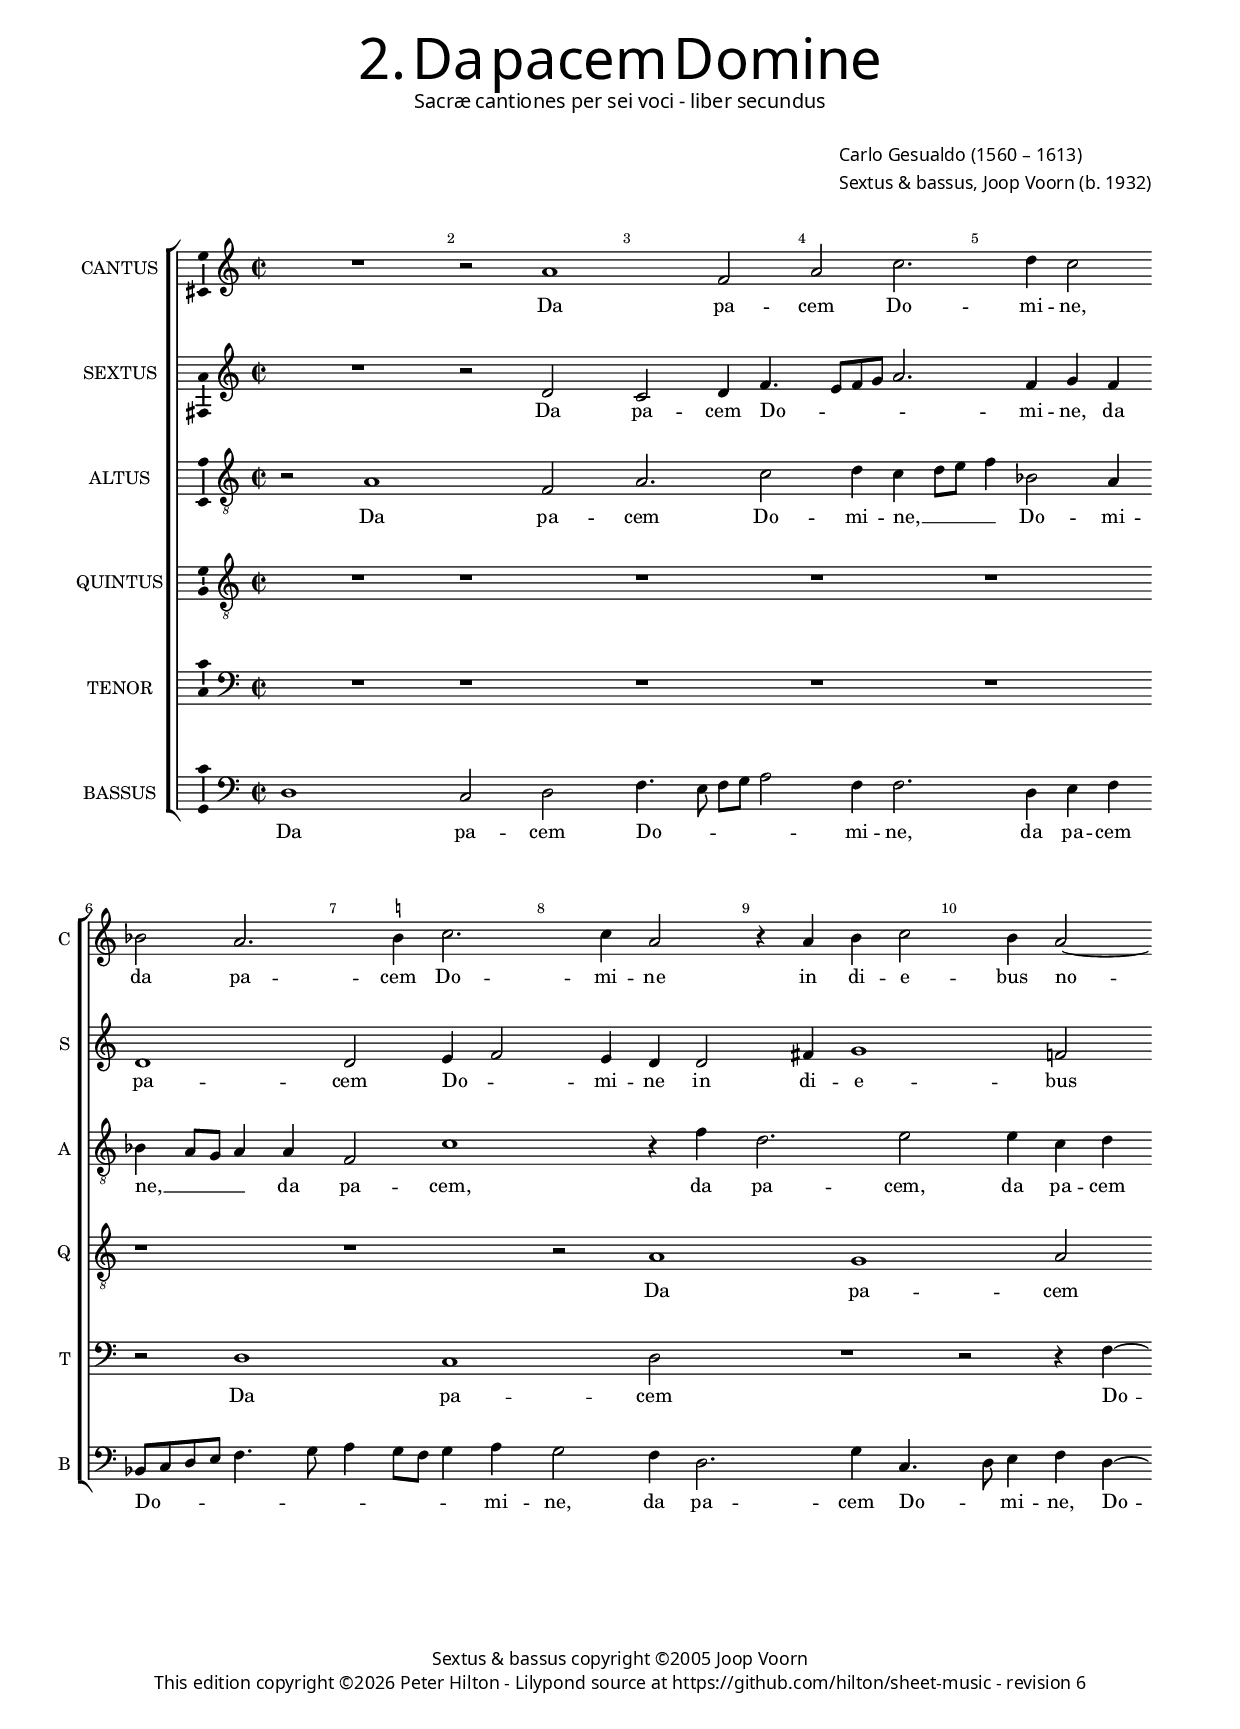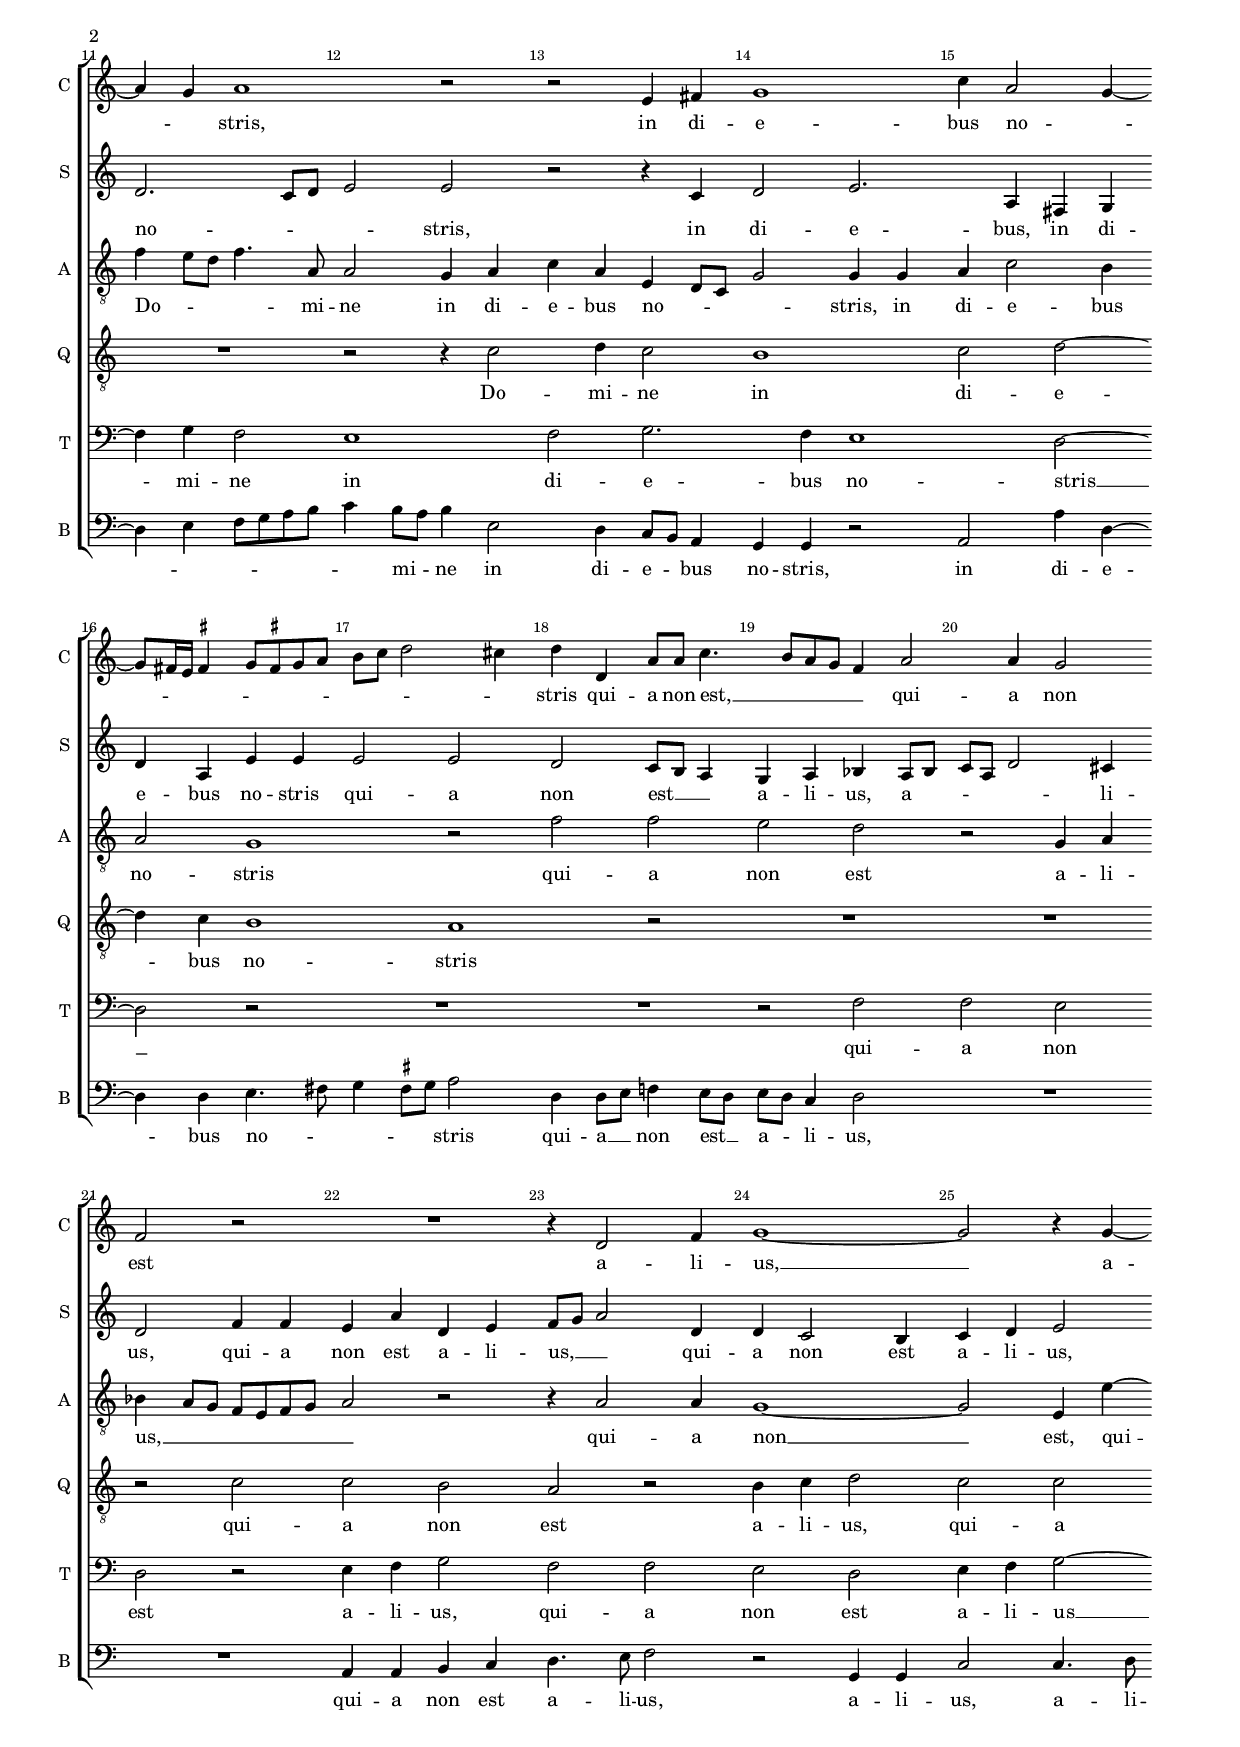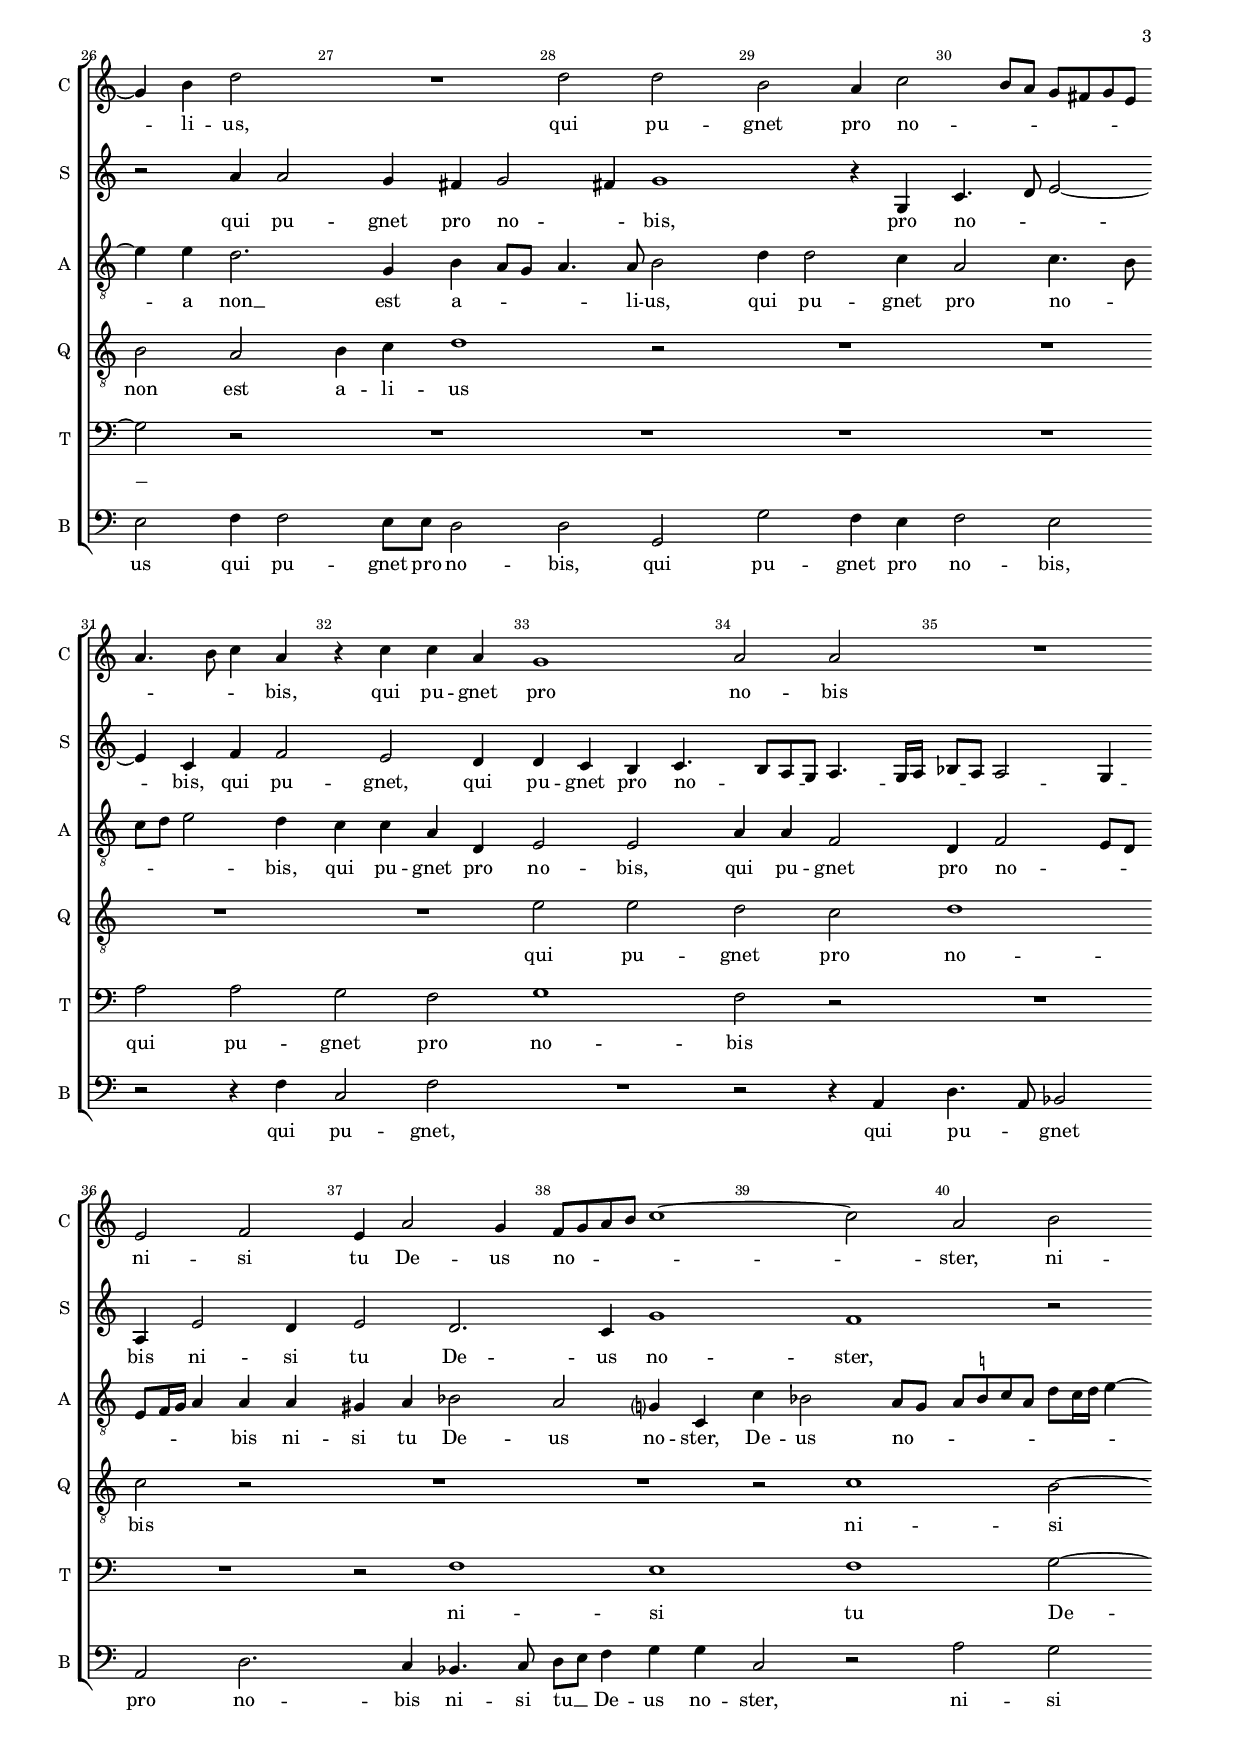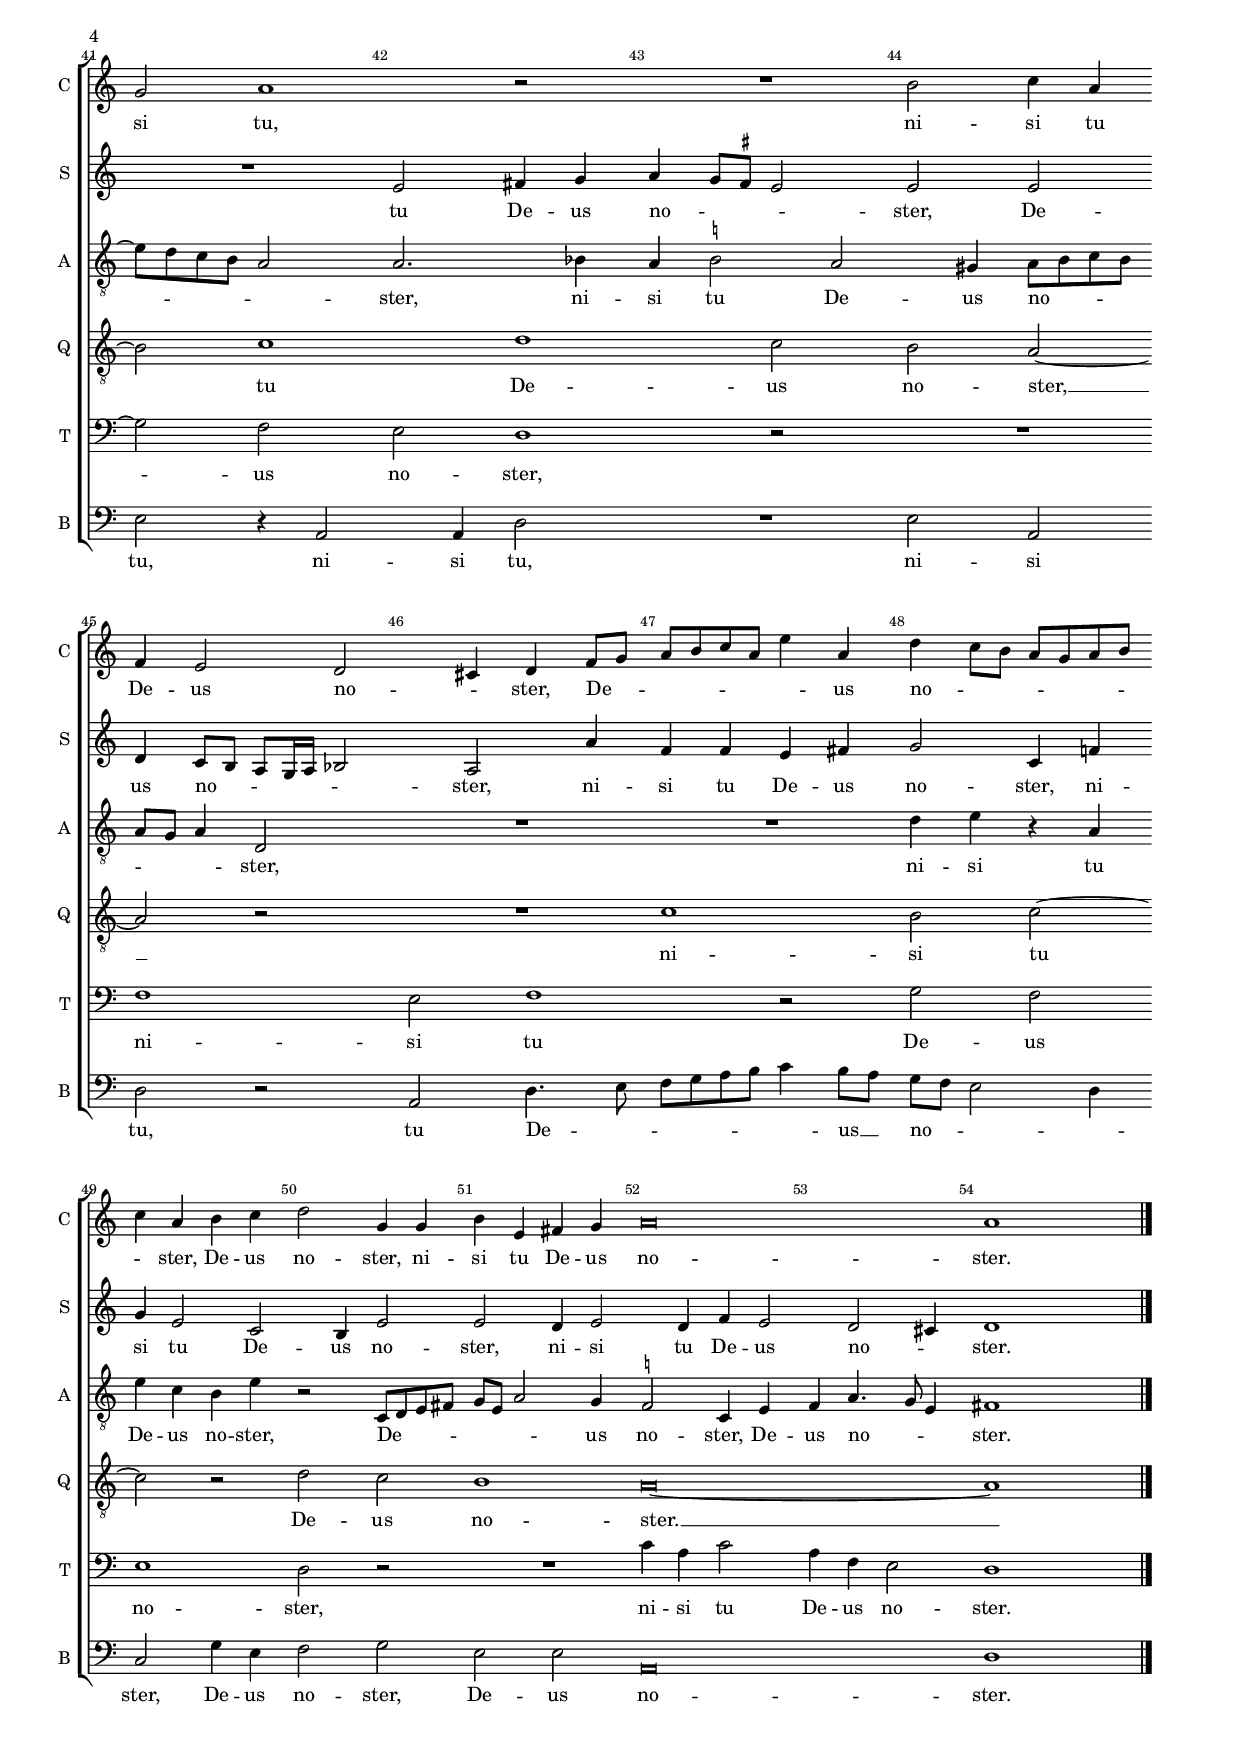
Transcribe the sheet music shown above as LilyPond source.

% Copyright ©2013 Peter Hilton - https://github.com/hilton

\version "2.16.2"
revision = "6"
\pointAndClickOff

#(set-global-staff-size 15.5)

\paper {
#(define fonts (make-pango-font-tree "Century Schoolbook L" "Source Sans Pro" "Luxi Mono" (/ 15.5 20)))
	two-sided = ##t
	inner-margin = 15\mm
	outer-margin = 15\mm
	annotate-spacing = ##f
	top-markup-spacing = #'( (basic-distance . 4) )
	markup-system-spacing = #'( (padding . 5) )
	system-system-spacing = #'( (basic-distance . 15) (stretchability . 100) )
	ragged-last-bottom = ##t
} 

year = #(strftime "©%Y" (localtime (current-time)))

\header {
	title = \markup \medium \fontsize #6 \override #'(font-name . "Source Sans Pro Light") {
		2. Da pacem Domine
	}
	subtitle = \markup \medium \sans {
		Sacræ cantiones per sei voci - liber secundus
	}
	composer = \markup \sans {
		\vspace #2
		\column {
			\line { \with-url #"http://en.wikipedia.org/wiki/Carlo_Gesualdo" "Carlo Gesualdo" (1560 – 1613) }
			\line { Sextus & bassus, \with-url #"http://en.wikipedia.org/wiki/Joop_Voorn" "Joop Voorn" (b. 1932) }
		}
	}
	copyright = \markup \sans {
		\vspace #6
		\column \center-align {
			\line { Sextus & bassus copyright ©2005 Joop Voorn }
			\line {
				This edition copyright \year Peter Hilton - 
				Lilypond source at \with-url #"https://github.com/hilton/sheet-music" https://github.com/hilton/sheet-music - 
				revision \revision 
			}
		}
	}
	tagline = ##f
}

\layout {
  	ragged-right = ##f
  	ragged-last = ##f
	\context {
		\Score
		\override BarNumber #'self-alignment-X = #CENTER
		\override BarNumber #'break-visibility = #'#(#f #t #t)
		\override BarLine #'transparent = ##t
		\remove "Metronome_mark_engraver"
		\override VerticalAxisGroup #'staff-staff-spacing = #'((basic-distance . 10) (stretchability . 100))
	}
	\context { 
		\StaffGroup
		\remove "Span_bar_engraver"	
	}
	\context { 
		\Voice 
		\override NoteHead #'style = #'baroque
		\consists "Ambitus_engraver"
	}
}


global= { 
	\key c \major
	\tempo 2 = 45
	\time 2/2
	\set Staff.midiInstrument = "choir aahs"
	\accidentalStyle "forget"
}

showBarLine = { \once \override Score.BarLine #'transparent = ##f }
ficta = { \once \set suggestAccidentals = ##t }



cantus = \new Voice {
	\transpose c c \relative c'' {	
		R1 r2 a1 f2 a c2. d4 c2
		bes a2. \ficta b!4 c2. c4 a2 r4 a b c2 b4 a2~
		
		a4 g a1 r2 r e4 fis g1 c4 a2 g4~
		g8 fis16 e \ficta fis!4 g8 \ficta fis! g a b c d2 cis4 d4 d, a'8 a c4. b8 a g f4 a2 a4 g2
		f r R1 r4 d2 f4 g1 ~ g2 r4 g~
		
		g b d2 R1 d2 d b a4 c2 b8 a g fis g e \break
		a4. b8 c4 a r c c a g1 a2 a R1
		e2 f e4 a2 g4 f8 g a b c1 ~ c2 a2 b
		
		g a1 r2 R1 b2 c4 a \break
		f e2 d cis4 d f8 g a b c a e'4 a, d c8 b a g a b \break
		c4 a b c d2 g,4 g b e, fis g a\breve a1 \showBarLine \bar "|."
	}
	\addlyrics {
		Da pa -- cem Do -- mi -- ne,
		da pa -- cem Do -- mi -- ne in di -- e -- bus no --
		
		_ stris, in di -- e -- bus no -- _
		_ _ _ _ _ _ _ _ _ _ _ stris qui -- a non est, __ _ _ _ _ qui -- a non
		est a -- li -- us, __ a --
		
		li -- us, qui pu -- gnet pro no -- _ _ _ _ _ _
		_ _ _ bis, qui pu -- gnet pro no -- bis
		ni -- si tu De -- us no -- _ _ _ _ ster, ni -- 
		
		si tu, ni -- si tu
		De -- us no -- _ ster, De -- _ _ _ _ _ _ us no -- _ _ _ _ _ _
		_ ster, De -- us no -- ster, ni -- si tu De -- us no -- ster.
	}
}

sextus = \new Voice {
	\transpose c c \relative c' {
		R1 r2 d c2 d4 f4. e8 f g a2. f4 g f
		d1 d2 e4 f2 e4 d d2 fis4 g1 f!2
		
		d2. c8 d e2 e r r4 c4 d2 e2. a,4 fis g
		d' a e' e e2 e d c8 b a4 g a bes a8 \ficta b c a d2 cis4
		d2 f4 f e a d, e f8 g a2 d,4 d c2 b4 c d e2
		
		r2 a4 a2 g4 fis g2 fis4 g1 r4 g, c4. d8 e2~
		e4 c f f2 e d4 d c b c4. b8 a g a4. g16 a bes8 a a2 g4
		a e'2 d4 e2 d2. c4 g'1 f r2
		
		R1 e2 fis4 g a g8 \ficta fis e2 e e
		d4 c8 b a g16 a bes2 a a'4 f f e fis g2 c,4 f!
		g e2 c b4 e2 e d4 e2 d4 f e2 d cis4 d1
	}
	\addlyrics {
		Da pa -- cem Do -- _ _ _ _ mi -- ne, da
		pa -- cem Do -- _ mi -- ne in di -- e -- bus
		
		no -- _ _ _ stris, in di -- e -- bus, in di -- 
		e -- bus no -- stris qui -- a non est __ _ _ a -- li -- us, a -- _ _ _ _ li -- 
		us, qui -- a non est a -- li -- us, __ _ _ qui -- a non est a -- li -- us,
		
		qui pu -- gnet pro no -- _ bis, pro no -- _ _ 
		bis, qui pu -- gnet, qui pu -- gnet pro no -- _ _ _ _ _ _ _ _ _ _
		bis ni -- si tu De -- us no -- ster,
		
		tu De -- us no -- _ _ _ ster, De -- 
		us no -- _ _ _ _ _ ster, ni -- si tu De -- us no -- ster, ni -- 
		si tu De -- us no -- ster, ni -- si tu De -- us no -- _ ster.
	}
}

altus = {
	\new Voice = "altus" {
		\transpose c c \relative c' {
			\clef "treble_8"
			r2 a1 f2 a2. c2 d4 c d8 e f4 bes,2 a4
			bes a8 g a4 a f2 c'1 r4 f d2. e2 e4 c d
			
			f4 e8 d f4. a,8 a2 g4 a c a e d8 c g'2 g4 g a c2 b4
			a2 g1 r2 f' f e d r g,4 a
			bes a8 g f e f g a2 r r4 a2 a4 g1 ~ g2 e4 e'~
			
			e4 e d2. g,4 b a8 g a4. a8 b2 d4 d2 c4 a2 c4. b8
			c d e2 d4 c c a d, e2 e a4 a f2 d4 f2 e8 d
			e f16 g a4 a a gis a bes2 a g?4 c, c' bes2 a8 g a \ficta b! c a d c16 d e4~
			
			e8 d c b a2 a2. bes4 a \ficta b?2 a gis4 a8 b c b
			a g a4 d,2 R1 R1 d'4 e r a,
			e' c b e r2 c,8 d e fis g e a2 g4 \ficta f!2 c4 e f a4. g8 e4 fis1
		}
	}
	\addlyrics {
		Da pa -- cem Do -- mi -- ne, __ _ _ _ Do -- mi --
		ne, __ _ _ _ da pa -- cem, da pa -- cem, da pa -- cem
		
		Do -- _ _ _ mi -- ne in di -- e -- bus no -- _ _ _ stris, in di -- e -- bus
		no -- stris qui -- a non est a --  li -- 
		us, __ _ _ _ _ _ _ _ qui -- a non __ est, qui -- 

		a non __ est a -- _ _ _ li -- us, qui pu -- gnet pro no -- _
		_ _ _ bis, qui pu -- gnet pro no -- bis, qui pu -- gnet pro no -- _ _
		_ _ _ _ bis ni -- si tu De -- us no -- ster, De -- us no -- _ _ _ _ _ _ _ _ _
		
		_ _ _ _ ster, ni -- si tu De -- us no -- _ _ _
		_ _ _ ster, ni -- si tu
		De -- us no -- ster, De -- _ _ _ _ _ _ us no -- ster, De -- us no -- _ _ ster.
	}
}

quintus = {
	\new Voice = "quintus" {
		\transpose c c \relative c' {
			\clef "treble_8"
			R1 r r r r
			r r r2 a1 g a2
			
			R1 r2 r4 c2 d4 c2 b1 c2 d~
			d4 c b1 a r2 R1 R
			r2 c c b a r b4 c d2 c c
			
			b2 a b4 c d1 r2 R1 R
			R R e2 e d c d1
			c2 r R1 R r2 c1 b2~

			b2 c1 d c2 b a~
			a r R1 c b2 c~
			c r d c b1 a\breve ~ a1
		}
	}
	\addlyrics {
		Da pa -- cem
		
		Do -- mi -- ne in di -- e -- 
		bus no -- stris
		qui -- a non est a -- li -- us, qui -- a
		
		non est a -- li -- us
		qui pu -- gnet pro no -- 
		bis ni -- si
		
		tu De -- us no -- ster, __
		ni -- si tu
		De -- us no -- ster. __
	}
}

tenor = {
	\new Voice = "tenor" {
		\transpose c c \relative c {
			\clef "bass"
			R1 r r r r
			r2 d1 c d2 R1 r2 r4 f4 ~
			
			f4 g f2 e1 f2 g2. f4 e1 d2~
			d r R1 R r2 f f e
			d r e4 f g2 f f e d e4 f g2~
			
			g2 r2 R1 R R R
			a2 a g f g1 f2 r R1
			R r2 f1 e f g2~
			
			g f e d1 r2 R1
			f1 e2 f1 r2 g f e1 d2 r R1 c'4 a c2 a4 f e2 d1
		}
	}
	\addlyrics {
		Da pa -- cem Do --
		
		mi -- ne in di -- e -- bus no -- stris __
		qui -- a non
		est a -- li -- us, qui -- a non est a -- li -- us __
		
		qui pu -- gnet pro no -- bis
		ni -- si tu De -- 
		
		us no -- ster,
		ni -- si tu De -- us
		no -- ster, ni -- si tu De -- us no -- ster.
	}
}

bassus = {
	\new Voice = "bassus" {
		\transpose c c \relative c {
			\clef "bass"
			d1 c2 d f4. e8 f g a2 f4 f2. d4 e f
			bes,8 c d e f4. g8 a4 g8 f g4 a g2 f4 d2. g4 c,4. d8 e4 f d~
			
			d4 e f8 g a b c4 b8 a b4 e,2 d4 c8 b a4 g g r2 a a'4 d,4~
			d d e4. fis8 g4 \ficta fis!8 g a2 d,4 d8 e f!4 e8 d e d c4 d2 R1
			R a4 a b c d4. e8 f2 r g,4 g c2 c4. d8
			
			e2 f4 f2 e8 e d2 d g, g' f4 e f2 e
			r r4 f4 c2 f R1 r2 r4 a, d4. a8 bes2
			a2 d2. c4 bes4. c8 d e f4 g g c,2 r a' g
			
			e2 r4 a,2 a4 d2 R1 e2 a,
			d r a d4. e8 f g a b c4 b8 a g f e2 d4
			c2 g'4 e f2 g e e a,\breve d1
		}
	}
	\addlyrics {
		Da pa -- cem Do -- _ _ _ _ mi -- ne, da pa -- cem
		Do -- _ _ _ _ _ _ _ _ _ mi -- ne, da pa -- cem Do -- _ mi -- ne, Do -- 
		
		_ _ _ _ _ _ mi -- _ ne in di -- e -- _ bus no -- stris, in di -- e -- 
		bus no -- _ _ _ _ stris qui -- a __ _ non est __ _ a -- _ li -- us,
		qui -- a non est a -- li -- us, a -- li -- us, a -- li -- 
		
		us qui pu -- gnet pro no -- bis, qui pu -- gnet pro no -- bis,
		qui pu -- gnet, qui pu -- _ gnet
		pro no -- bis ni -- si tu __ _ De -- us no -- ster, ni -- si
		
		tu, ni -- si tu, ni -- si
		tu, tu De -- _ _ _ _ _ _ us __ _ no -- _ _ _
		ster, De -- us no -- ster, De -- us no -- ster.
	}
}


\score {
	<<
		\new StaffGroup
	  	<< 
			\set Score.proportionalNotationDuration = #(ly:make-moment 1 8)
			\new Staff \with { instrumentName = #"CANTUS"  shortInstrumentName = #"C " } << \global \cantus >> 
			\new Staff \with { instrumentName = #"SEXTUS"  shortInstrumentName = #"S " } << \global \sextus >> 
			\new Staff \with { instrumentName = #"ALTUS"   shortInstrumentName = #"A " } << \global \altus >>
			\new Staff \with { instrumentName = #"QUINTUS" shortInstrumentName = #"Q " } << \global \quintus >>
			\new Staff \with { instrumentName = #"TENOR"   shortInstrumentName = #"T " } << \global \tenor >>
			\new Staff \with { instrumentName = #"BASSUS"  shortInstrumentName = #"B " } << \global \bassus >>
		>> 
	>>
	\layout { }
	\midi { }
}

